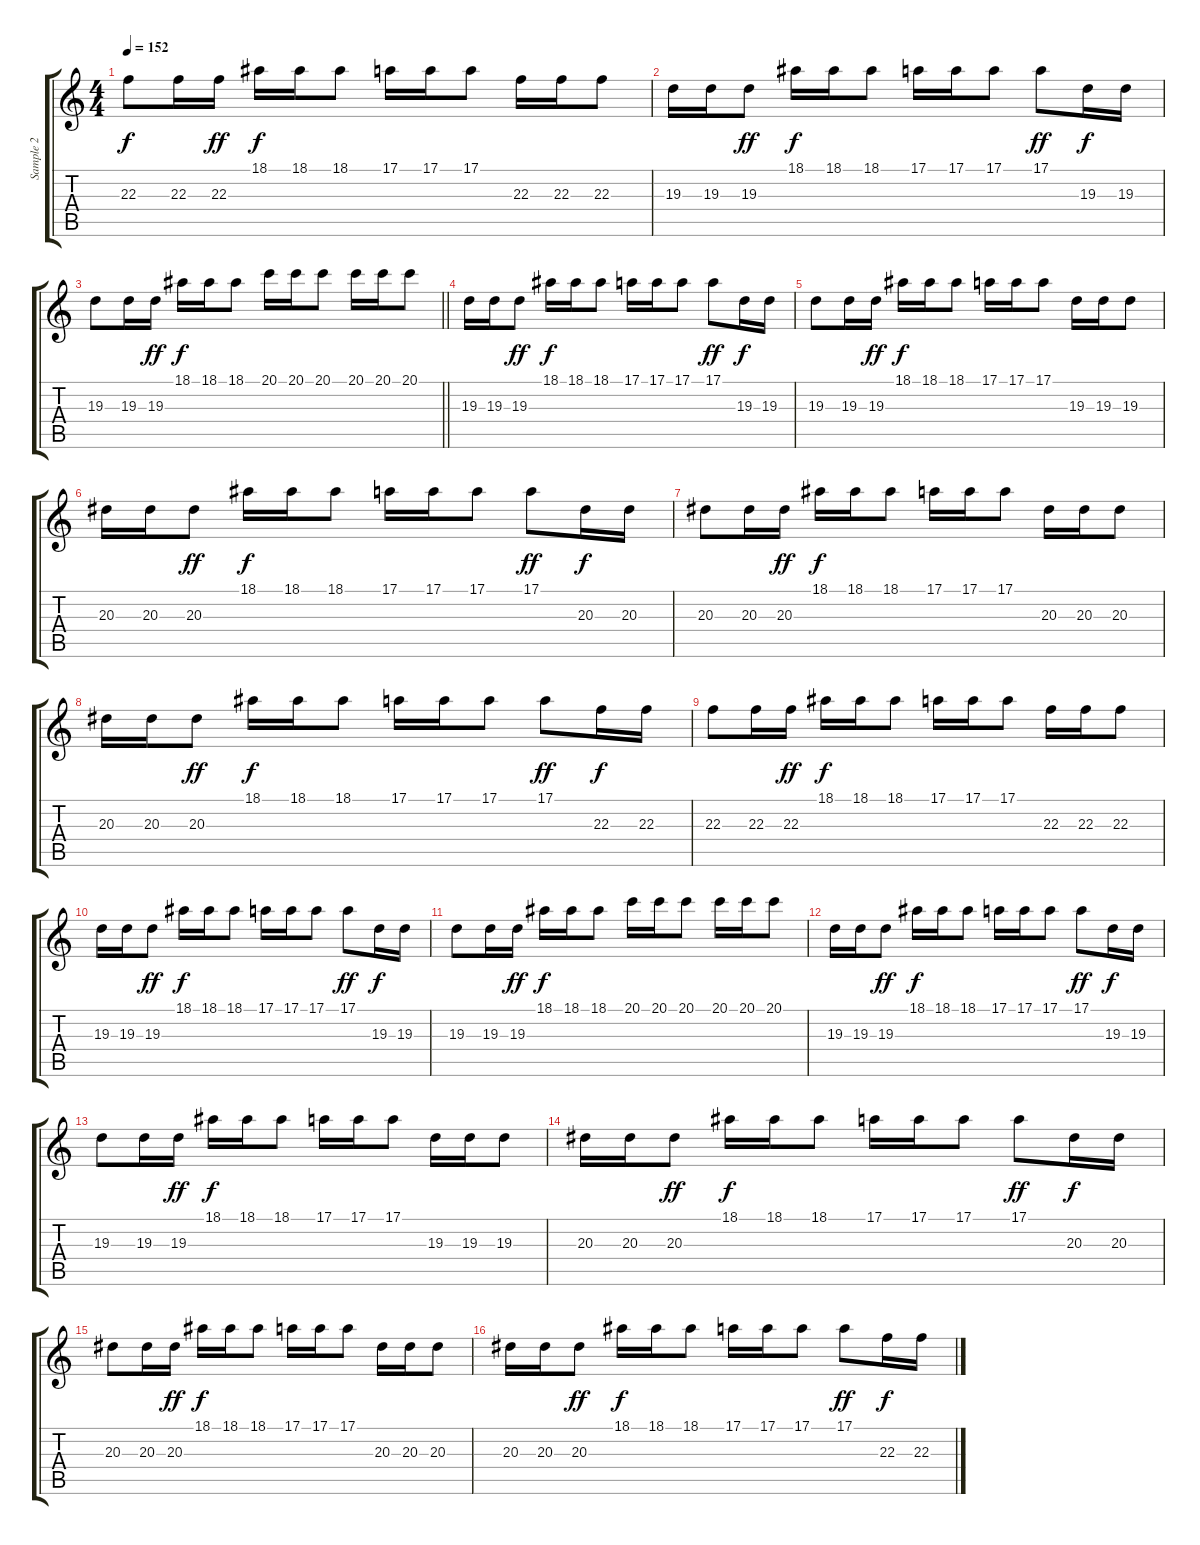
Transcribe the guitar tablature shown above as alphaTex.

\track ("Sample 2" "Sample 2") {instrument lead2sawtooth}
\staff {score tabs}
\tuning (E4 B3 G3 D3 A2 E2) {hide}
\ts (4 4)
\tempo 152
\clef g2
\ks c
22.3.8{dy f} 22.3.16 22.3.16{dy ff} 18.1.16{dy f} 18.1.16 18.1.8 17.1.16 17.1.16 17.1.8 22.3.16 22.3.16 22.3.8 |
19.3.16 19.3.16 19.3.8{dy ff} 18.1.16{dy f} 18.1.16 18.1.8 17.1.16 17.1.16 17.1.8 17.1.8{dy ff} 19.3.16{dy f} 19.3.16 |
\barLineRight lightlight
19.3.8 19.3.16 19.3.16{dy ff} 18.1.16{dy f} 18.1.16 18.1.8 20.1.16 20.1.16 20.1.8 20.1.16 20.1.16 20.1.8 |
\section ("" " ")
19.3.16 19.3.16 19.3.8{dy ff} 18.1.16{dy f} 18.1.16 18.1.8 17.1.16 17.1.16 17.1.8 17.1.8{dy ff} 19.3.16{dy f} 19.3.16 |
19.3.8 19.3.16 19.3.16{dy ff} 18.1.16{dy f} 18.1.16 18.1.8 17.1.16 17.1.16 17.1.8 19.3.16 19.3.16 19.3.8 |
20.3.16 20.3.16 20.3.8{dy ff} 18.1.16{dy f} 18.1.16 18.1.8 17.1.16 17.1.16 17.1.8 17.1.8{dy ff} 20.3.16{dy f} 20.3.16 |
20.3.8 20.3.16 20.3.16{dy ff} 18.1.16{dy f} 18.1.16 18.1.8 17.1.16 17.1.16 17.1.8 20.3.16 20.3.16 20.3.8 |
20.3.16 20.3.16 20.3.8{dy ff} 18.1.16{dy f} 18.1.16 18.1.8 17.1.16 17.1.16 17.1.8 17.1.8{dy ff} 22.3.16{dy f} 22.3.16 |
22.3.8 22.3.16 22.3.16{dy ff} 18.1.16{dy f} 18.1.16 18.1.8 17.1.16 17.1.16 17.1.8 22.3.16 22.3.16 22.3.8 |
19.3.16 19.3.16 19.3.8{dy ff} 18.1.16{dy f} 18.1.16 18.1.8 17.1.16 17.1.16 17.1.8 17.1.8{dy ff} 19.3.16{dy f} 19.3.16 |
19.3.8 19.3.16 19.3.16{dy ff} 18.1.16{dy f} 18.1.16 18.1.8 20.1.16 20.1.16 20.1.8 20.1.16 20.1.16 20.1.8 |
19.3.16 19.3.16 19.3.8{dy ff} 18.1.16{dy f} 18.1.16 18.1.8 17.1.16 17.1.16 17.1.8 17.1.8{dy ff} 19.3.16{dy f} 19.3.16 |
19.3.8 19.3.16 19.3.16{dy ff} 18.1.16{dy f} 18.1.16 18.1.8 17.1.16 17.1.16 17.1.8 19.3.16 19.3.16 19.3.8 |
20.3.16 20.3.16 20.3.8{dy ff} 18.1.16{dy f} 18.1.16 18.1.8 17.1.16 17.1.16 17.1.8 17.1.8{dy ff} 20.3.16{dy f} 20.3.16 |
20.3.8 20.3.16 20.3.16{dy ff} 18.1.16{dy f} 18.1.16 18.1.8 17.1.16 17.1.16 17.1.8 20.3.16 20.3.16 20.3.8 |
20.3.16 20.3.16 20.3.8{dy ff} 18.1.16{dy f} 18.1.16 18.1.8 17.1.16 17.1.16 17.1.8 17.1.8{dy ff} 22.3.16{dy f} 22.3.16
